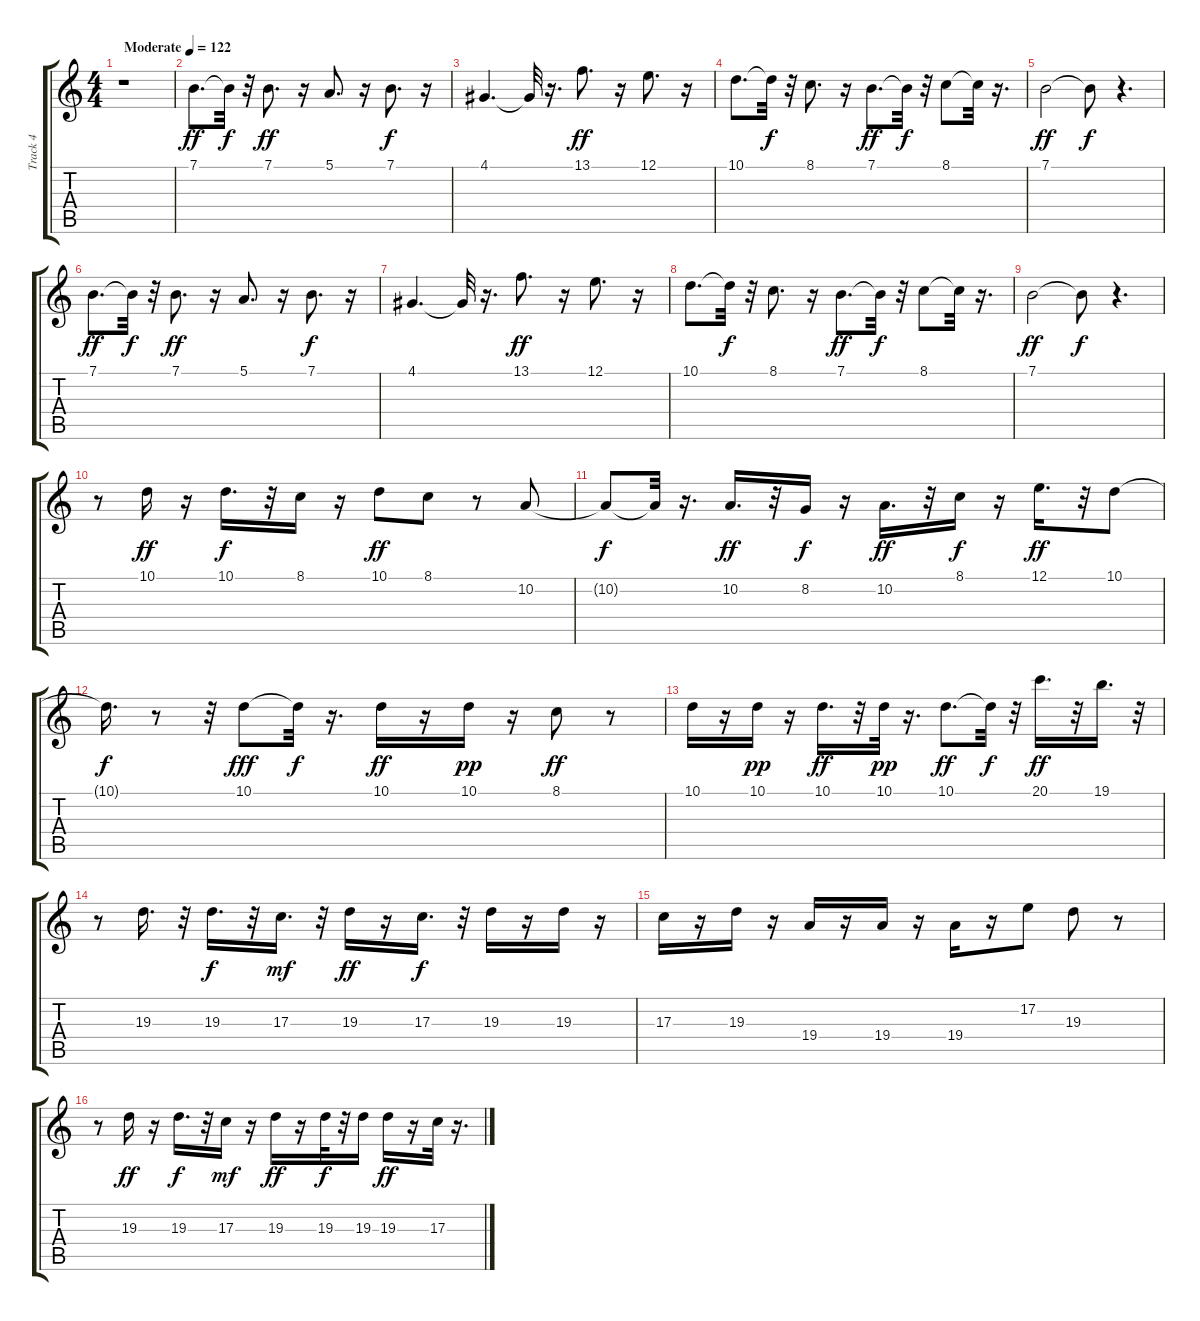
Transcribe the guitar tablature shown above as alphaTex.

\track ("Track 4" "Track 4") {instrument vibraphone}
\staff {score tabs}
\tuning (E4 B3 G3 D3 A2 E2) {hide}
\ts (4 4)
\tempo (122 "Moderate")
\clef g2
\ks c
r.1{dy ff instrument vibraphone} |
7.1.8{d} 7.1{t}.32{dy f} r.32 7.1.8{d dy ff} r.16 5.1.8{d} r.16 7.1.8{d dy f} r.16 |
4.1.4{d} 4.1{t}.32 r.16{d} 13.1.8{d dy ff} r.16 12.1.8{d} r.16 |
10.1.8{d} 10.1{t}.32{dy f} r.32 8.1.8{d} r.16 7.1.8{d dy ff} 7.1{t}.32{dy f} r.32 8.1.8 8.1{t}.32 r.16{d} |
7.1.2{dy ff} 7.1{t}.8{dy f} r.4{d} |
7.1.8{d dy ff} 7.1{t}.32{dy f} r.32 7.1.8{d dy ff} r.16 5.1.8{d} r.16 7.1.8{d dy f} r.16 |
4.1.4{d} 4.1{t}.32 r.16{d} 13.1.8{d dy ff} r.16 12.1.8{d} r.16 |
10.1.8{d} 10.1{t}.32{dy f} r.32 8.1.8{d} r.16 7.1.8{d dy ff} 7.1{t}.32{dy f} r.32 8.1.8 8.1{t}.32 r.16{d} |
7.1.2{dy ff} 7.1{t}.8{dy f} r.4{d} |
r.8 10.1.16{dy ff} r.16 10.1.16{d dy f} r.32 8.1.16 r.16 10.1.8{dy ff} 8.1.8 r.8 10.2.8 |
10.2{t}.8{dy f} 10.2{t}.32 r.16{d} 10.2.16{d dy ff} r.32 8.2.16{dy f} r.16 10.2.16{d dy ff} r.32 8.1.16{dy f} r.16 12.1.16{d dy ff} r.32 10.1.8 |
10.1{t}.16{d dy f} r.8 r.32 10.1.8{dy fff} 10.1{t}.32{dy f} r.16{d} 10.1.16{dy ff} r.16 10.1.16{dy pp} r.16 8.1.8{dy ff} r.8 |
10.1.16 r.16 10.1.16{dy pp} r.16 10.1.16{d dy ff} r.32 10.1.32{dy pp} r.16{d} 10.1.8{d dy ff} 10.1{t}.32{dy f} r.32 20.1.16{d dy ff} r.32 19.1.16{d} r.32 |
r.8 19.3.16{d} r.32 19.3.16{d dy f} r.32 17.3.16{d dy mf} r.32 19.3.16{dy ff} r.16 17.3.16{d dy f} r.32 19.3.16 r.16 19.3.16 r.16 |
17.3.16 r.16 19.3.16 r.16 19.4.16 r.16 19.4.16 r.16 19.4.16 r.16 17.2.8 19.3.8 r.8 |
r.8 19.3.16{dy ff} r.16 19.3.16{d dy f} r.32 17.3.16{dy mf} r.16 19.3.16{dy ff} r.16 19.3.32{dy f} r.32 19.3.16 19.3.16{dy ff} r.16 17.3.32 r.16{d}
